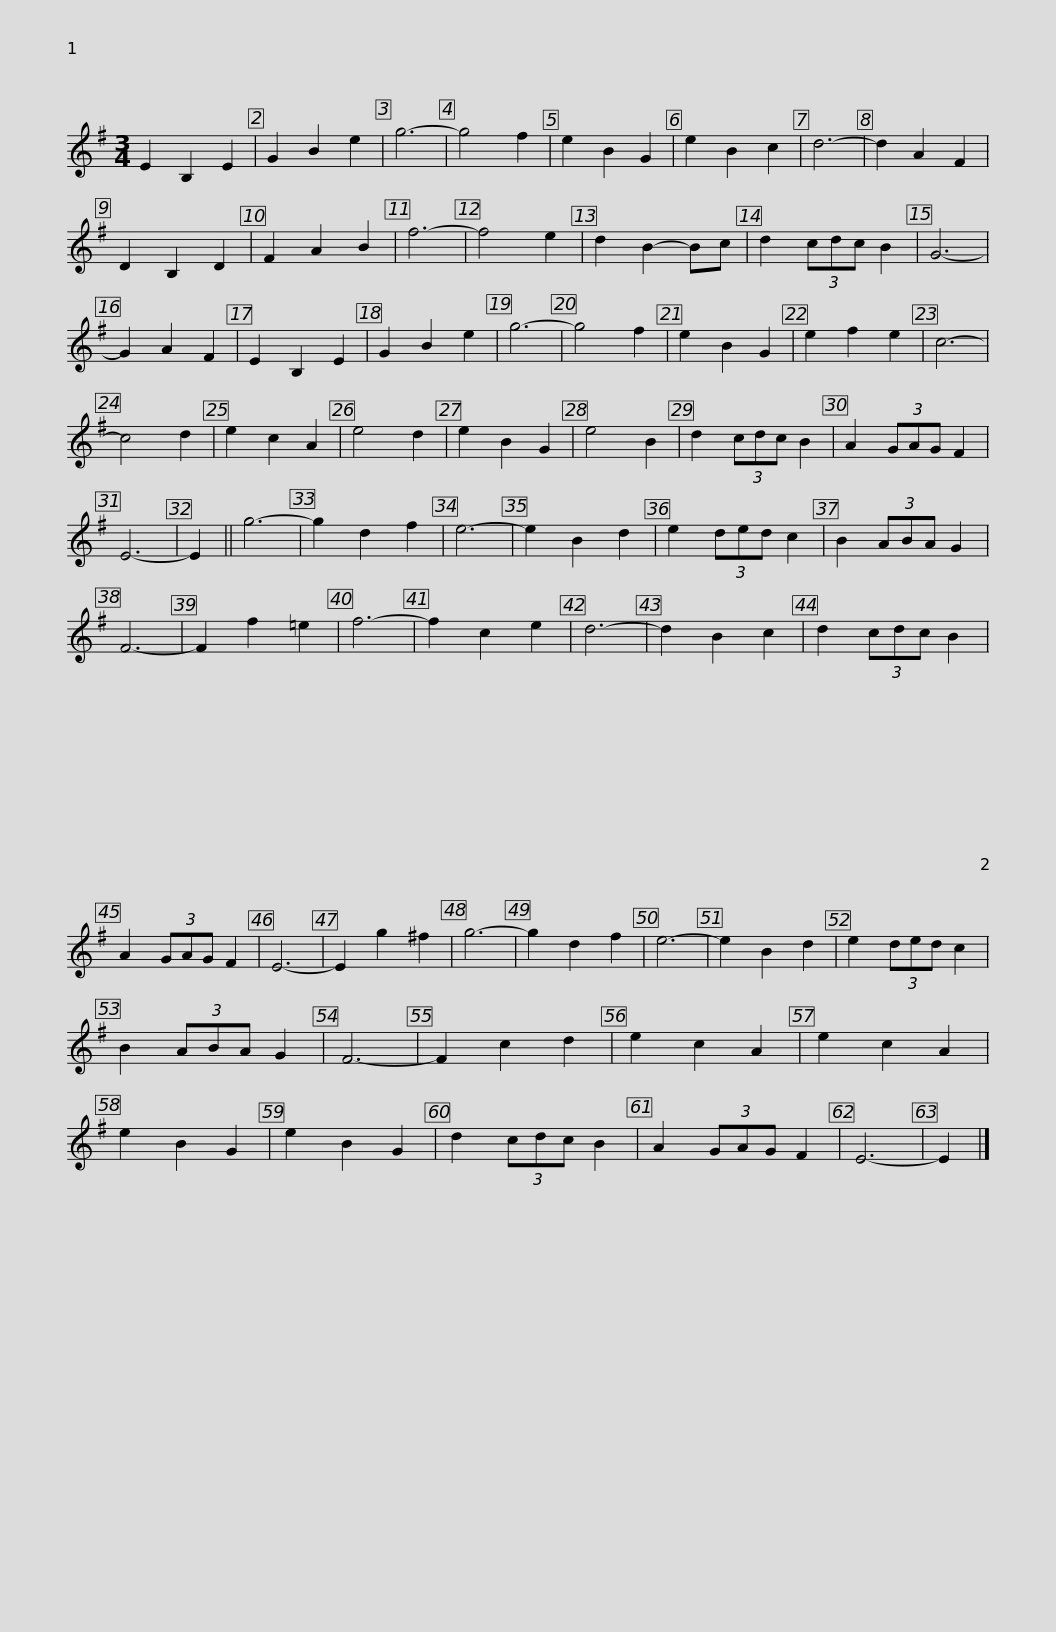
X:1
L:1/8
M:3/4
I:linebreak $
K:G
V:1 treble
V:1
 E2 B,2 E2 | G2 B2 e2 | g6- | g4 f2 | e2 B2 G2 | %5
 e2 B2 c2 | d6- | d2 A2 F2 | D2 B,2 D2 | F2 A2 B2 | %10
 f6- | f4 e2 | d2 B2- Bc |$ d2 (3cdc B2 | G6- | %15
 G2 A2 F2 | E2 B,2 E2 | G2 B2 e2 | g6- | g4 f2 | %20
 e2 B2 G2 | e2 f2 e2 | c6- | c4 d2 | e2 c2 A2 | %25
 e4 d2 | e2 B2 G2 |$ e4 B2 | d2 (3cdc B2 | A2 (3GAG F2 | %30
 E6- | E2 || g6- | g2 d2 f2 | e6- | %35
 e2 B2 d2 | e2 (3ded c2 | B2 (3ABA G2 | F6- | F2 f2 =e2 |$ %40
 f6- | f2 c2 e2 | d6- | d2 B2 c2 | d2 (3cdc B2 | %45
 A2 (3GAG F2 | E6- | E2 g2 ^f2 | g6- | g2 d2 f2 | %50
 e6- | e2 B2 d2 | e2 (3ded c2 |$ B2 (3ABA G2 | F6- | %55
 F2 c2 d2 | e2 c2 A2 | e2 c2 A2 | e2 B2 G2 | e2 B2 G2 | %60
 d2 (3cdc B2 | A2 (3GAG F2 | E6- | E2 |] %64
